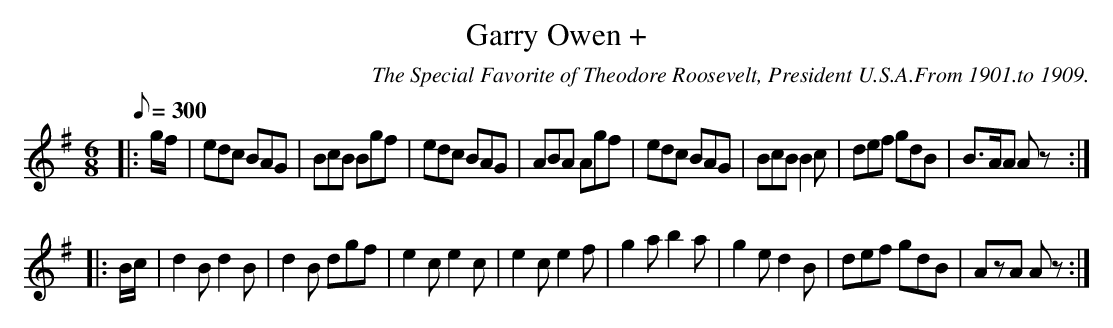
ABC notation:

X:1
T:Garry Owen +
C:The Special Favorite of Theodore Roosevelt, President U.S.A.From 1901.to 1909.
M:6/8
L:1/8
Q:1/8=300
K:G
|: g/f/|edc BAG|BcB Bgf|edc BAG|ABA Agf|edc BAG|BcB B2c|def gdB|B>AA Az :|
|:B/c/|d2B d2B|d2B dgf|e2 c e2 c|e2 c e2 f|g2 a b2 a|g2 e d2B|def gdB|AzA Az :|
